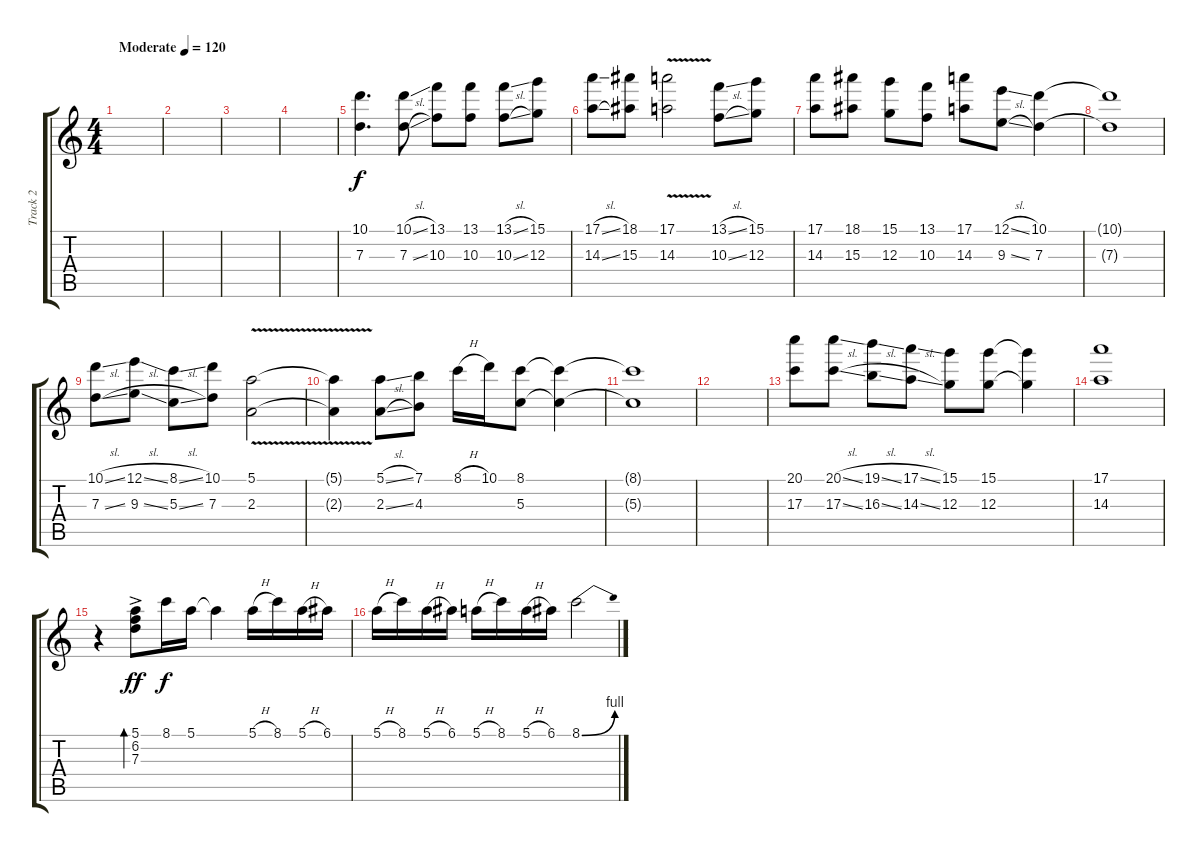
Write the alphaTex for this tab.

\track ("Track 2" "Track 2") {instrument electricguitarjazz}
\staff {score tabs}
\tuning (E4 B3 G3 D3 A2 E2) {hide}
\ts (4 4)
\tempo (120 "Moderate")
\clef g2
\ks c
|
|
|
|
(10.1 7.3).4{d} (10.1{sl} 7.3{sl}).8 (13.1 10.3).8 (13.1 10.3).8 (13.1{sl} 10.3{sl}).8 (15.1 12.3).8 |
(17.1{sl} 14.3{sl}).8 (18.1 15.3).8 (17.1 14.3{v}).2 (13.1{sl} 10.3{sl}).8 (15.1 12.3).8 |
(17.1 14.3).8 (18.1 15.3).8 (15.1 12.3).8 (13.1 10.3).8 (17.1 14.3).8 (12.1{sl} 9.3{sl}).8 (10.1 7.3).4 |
(10.1{t} 7.3{t}).1 |
(10.1{sl} 7.3{sl}).8 (12.1{sl} 9.3{sl}).8 (8.1{sl} 5.3{sl}).8 (10.1 7.3).8 (5.1{v} 2.3).2 |
(5.1{t} 2.3{t}).4 (5.1{sl} 2.3{sl}).8 (7.1 4.3).8 8.1{h}.16 10.1.16 (8.1 5.3).8 (8.1{t} 5.3{t}).4 |
(8.1{t} 5.3{t}).1 |
|
(20.1 17.3).8 (20.1{sl} 17.3{sl}).8 (19.1{sl} 16.3{sl}).8 (17.1{sl} 14.3{sl}).8 (15.1 12.3).8 (15.1 12.3).8 (15.1{t} 12.3{t}).4 |
(17.1 14.3).1 |
r.4 (5.1{ac} 6.2 7.3).8{bd 120 dy ff} 8.1.16{dy f} 5.1.16 5.1{t}.4 5.1{h}.16 8.1.16 5.1{h}.16 6.1.16 |
5.1{h}.16 8.1.16 5.1{h}.16 6.1.16 5.1{h}.16 8.1.16 5.1{h}.16 6.1.16 8.1{be (bend 0 0 60 4)}.2
